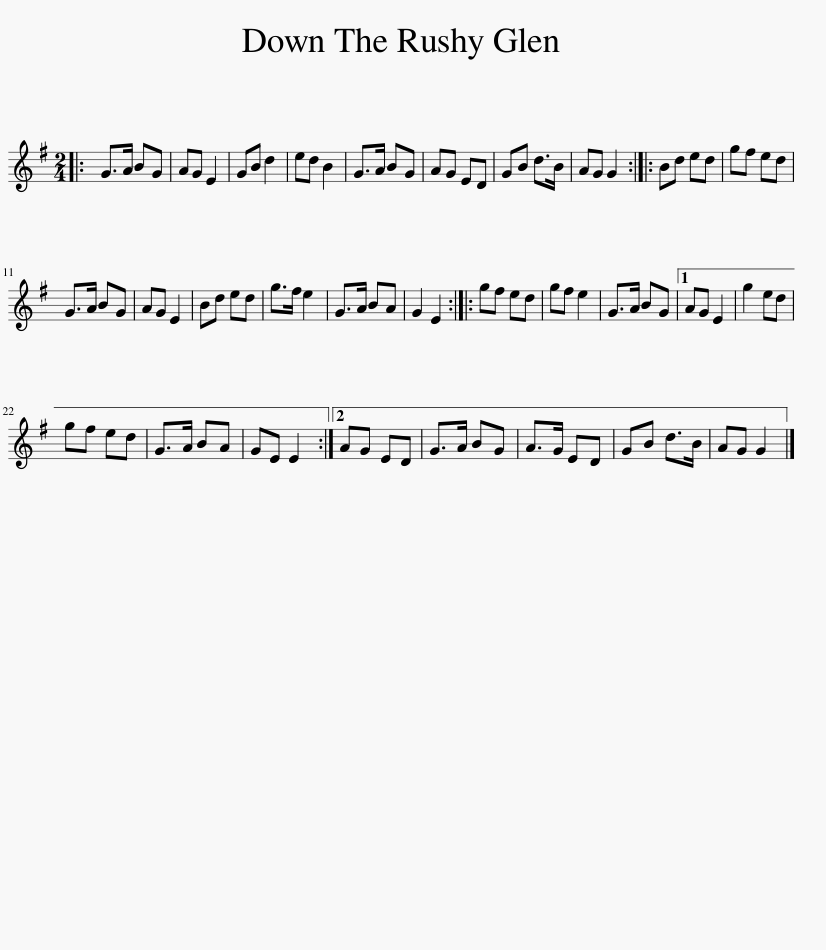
X:1
L:1/8
M:2/4
I:linebreak $
K:G
V:1 treble
V:1
|: G>A BG | AG E2 | GB d2 | ed B2 | G>A BG | %5
 AG ED | GB d>B | AG G2 :: Bd ed | gf ed |$ %10
 G>A BG | AG E2 | Bd ed | g>f e2 | G>A BA | %15
 G2 E2 :: gf ed | gf e2 | G>A BG |1 AG E2 | %20
 g2 ed |$ gf ed | G>A BA | GE E2 :|2 AG ED | %25
 G>A BG | A>G ED | GB d>B | AG G2 |] %29
